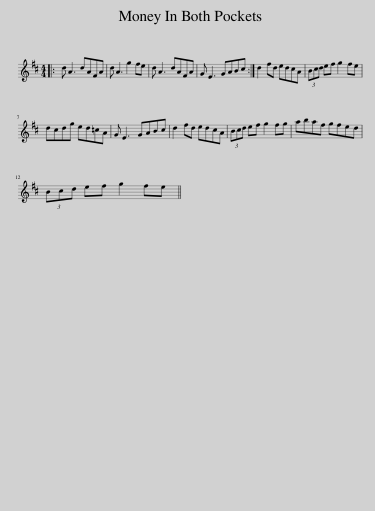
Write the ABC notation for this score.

X:1
L:1/8
M:4/4
I:linebreak $
K:D
V:1 treble
V:1
|: d A3 dAFA | d A3 g2 fe | d A3 dAFA | G E3 GABc :| d2 fd edcA | %5
 (3Bcd ef g2 fe |$ dcdg ed=cA | G E3 GABc | d2 fd edcA | (3Bcd ef g2 fg | %10
 abaf gfed |$ (3Bcd ef g2 fe || %12
